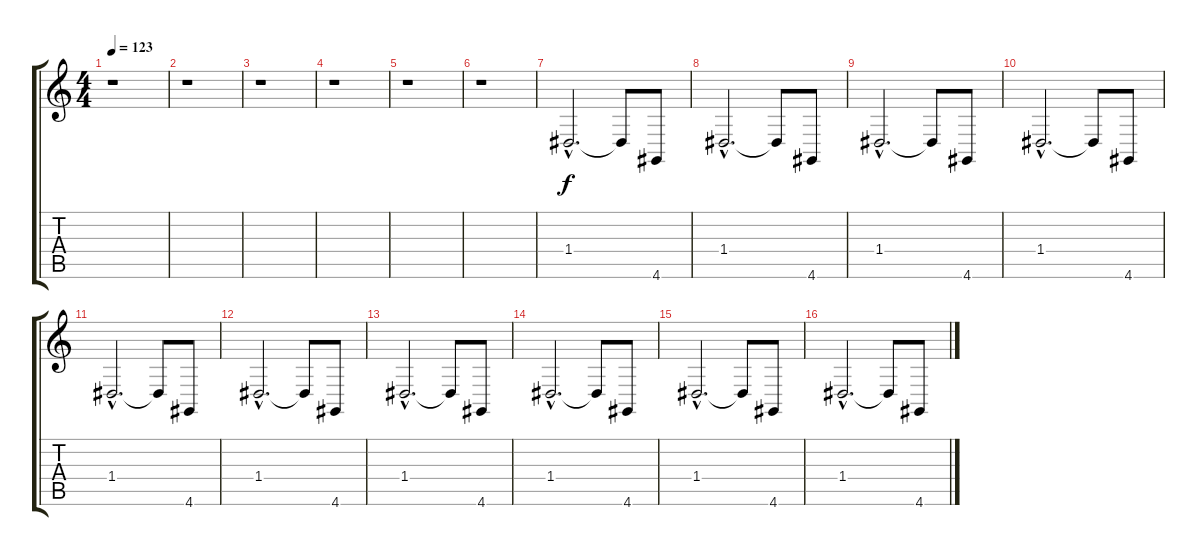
\track "" {instrument viola}
\staff {score tabs}
\tuning (E4 B3 G3 D3 A2 E2) {hide}
\ts (4 4)
\tempo 123
\clef g2
\ks c
r.1{dy f} |
r.1 |
r.1 |
r.1 |
r.1 |
r.1 |
1.4{hac}.2{d} 1.4{t}.8 4.6.8 |
1.4{hac}.2{d} 1.4{t}.8 4.6.8 |
1.4{hac}.2{d} 1.4{t}.8 4.6.8 |
1.4{hac}.2{d} 1.4{t}.8 4.6.8 |
1.4{hac}.2{d} 1.4{t}.8 4.6.8 |
1.4{hac}.2{d} 1.4{t}.8 4.6.8 |
1.4{hac}.2{d} 1.4{t}.8 4.6.8 |
1.4{hac}.2{d} 1.4{t}.8 4.6.8 |
1.4{hac}.2{d} 1.4{t}.8 4.6.8 |
1.4{hac}.2{d} 1.4{t}.8 4.6.8
